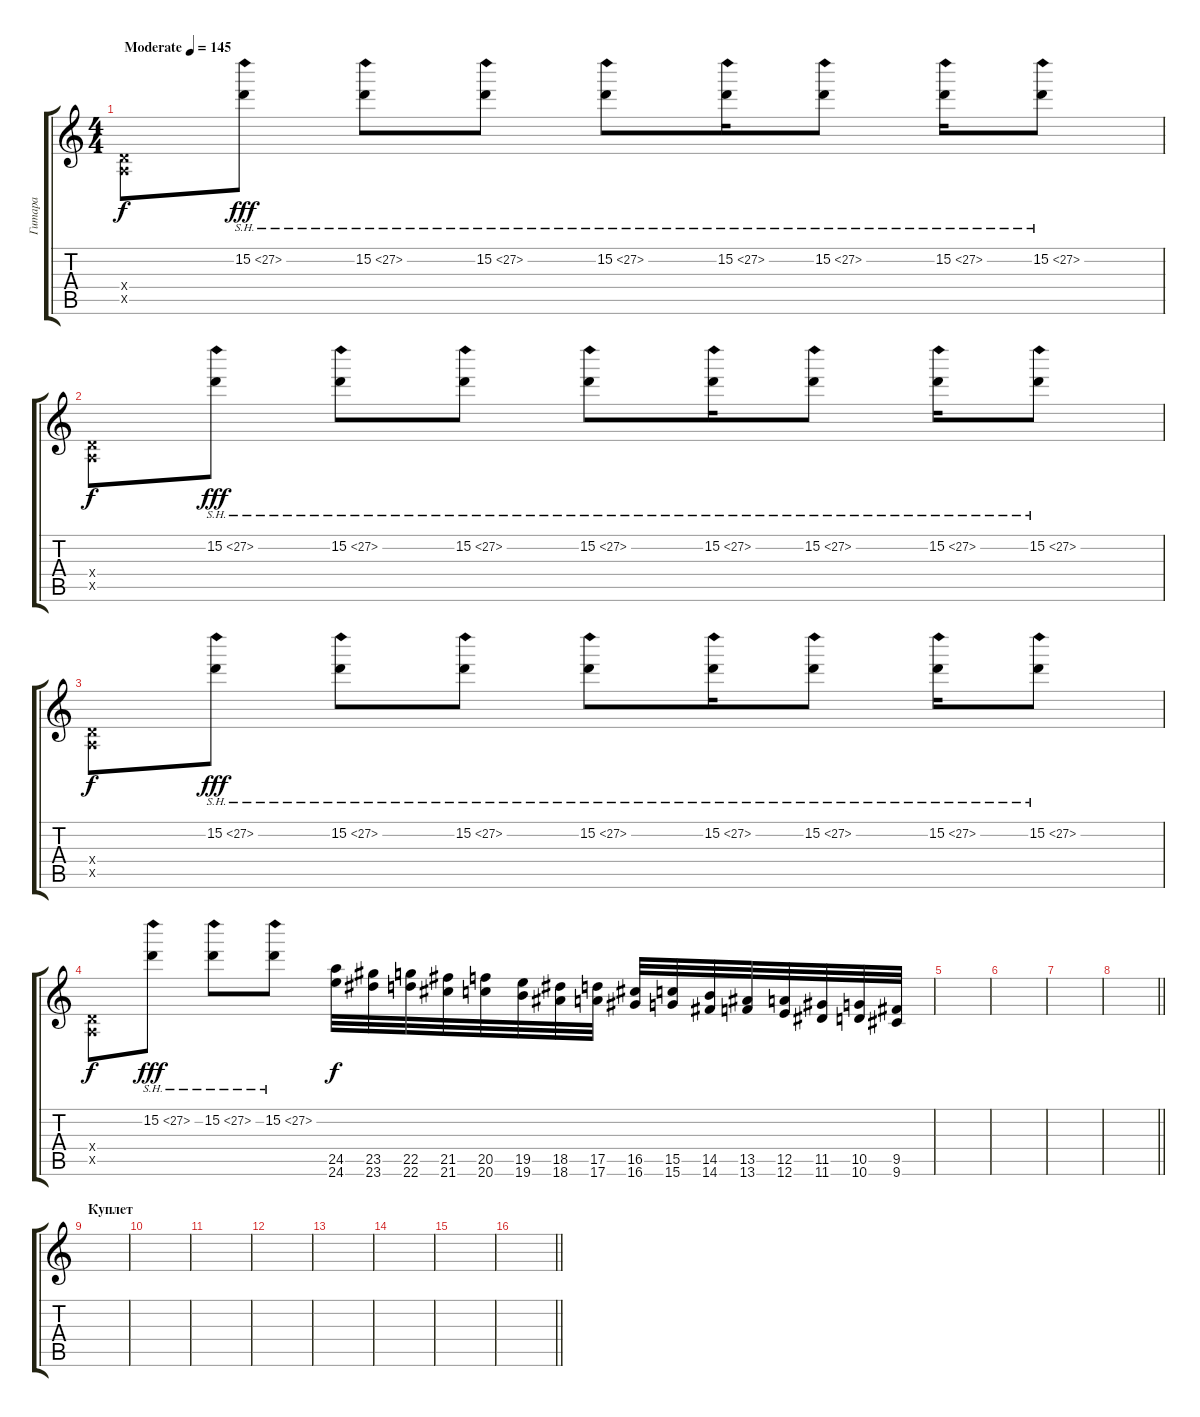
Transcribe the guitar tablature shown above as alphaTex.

\track ("Гитара" "Гитара") {instrument overdrivenguitar}
\staff {score tabs}
\tuning (E4 B3 G3 D3 A2 E2) {hide}
\ts (4 4)
\tempo (145 "Moderate")
\clef g2
\ks c
(0.4{x} 0.5{x}).8{dy f balance 0 instrument overdrivenguitar} 15.2{sh 12}.8{dy fff} 15.2{sh 12}.8 15.2{sh 12}.8 15.2{sh 12}.8 15.2{sh 12}.16 15.2{sh 12}.8 15.2{sh 12}.16 15.2{sh 12}.8 |
(0.4{x} 0.5{x}).8{dy f} 15.2{sh 12}.8{dy fff} 15.2{sh 12}.8 15.2{sh 12}.8 15.2{sh 12}.8 15.2{sh 12}.16 15.2{sh 12}.8 15.2{sh 12}.16 15.2{sh 12}.8 |
(0.4{x} 0.5{x}).8{dy f} 15.2{sh 12}.8{dy fff} 15.2{sh 12}.8 15.2{sh 12}.8 15.2{sh 12}.8 15.2{sh 12}.16 15.2{sh 12}.8 15.2{sh 12}.16 15.2{sh 12}.8 |
(0.4{x} 0.5{x}).8{dy f} 15.2{sh 12}.8{dy fff} 15.2{sh 12}.8 15.2{sh 12}.8 (24.5 24.6).32{dy f} (23.5 23.6).32 (22.5 22.6).32 (21.5 21.6).32 (20.5 20.6).32 (19.5 19.6).32 (18.5 18.6).32 (17.5 17.6).32 (16.5 16.6).32 (15.5 15.6).32 (14.5 14.6).32 (13.5 13.6).32 (12.5 12.6).32 (11.5 11.6).32 (10.5 10.6).32 (9.5 9.6).32 |
|
|
|
\barLineRight lightlight
|
\section ("" "Куплет")
|
|
|
|
|
|
|
\barLineRight lightlight
